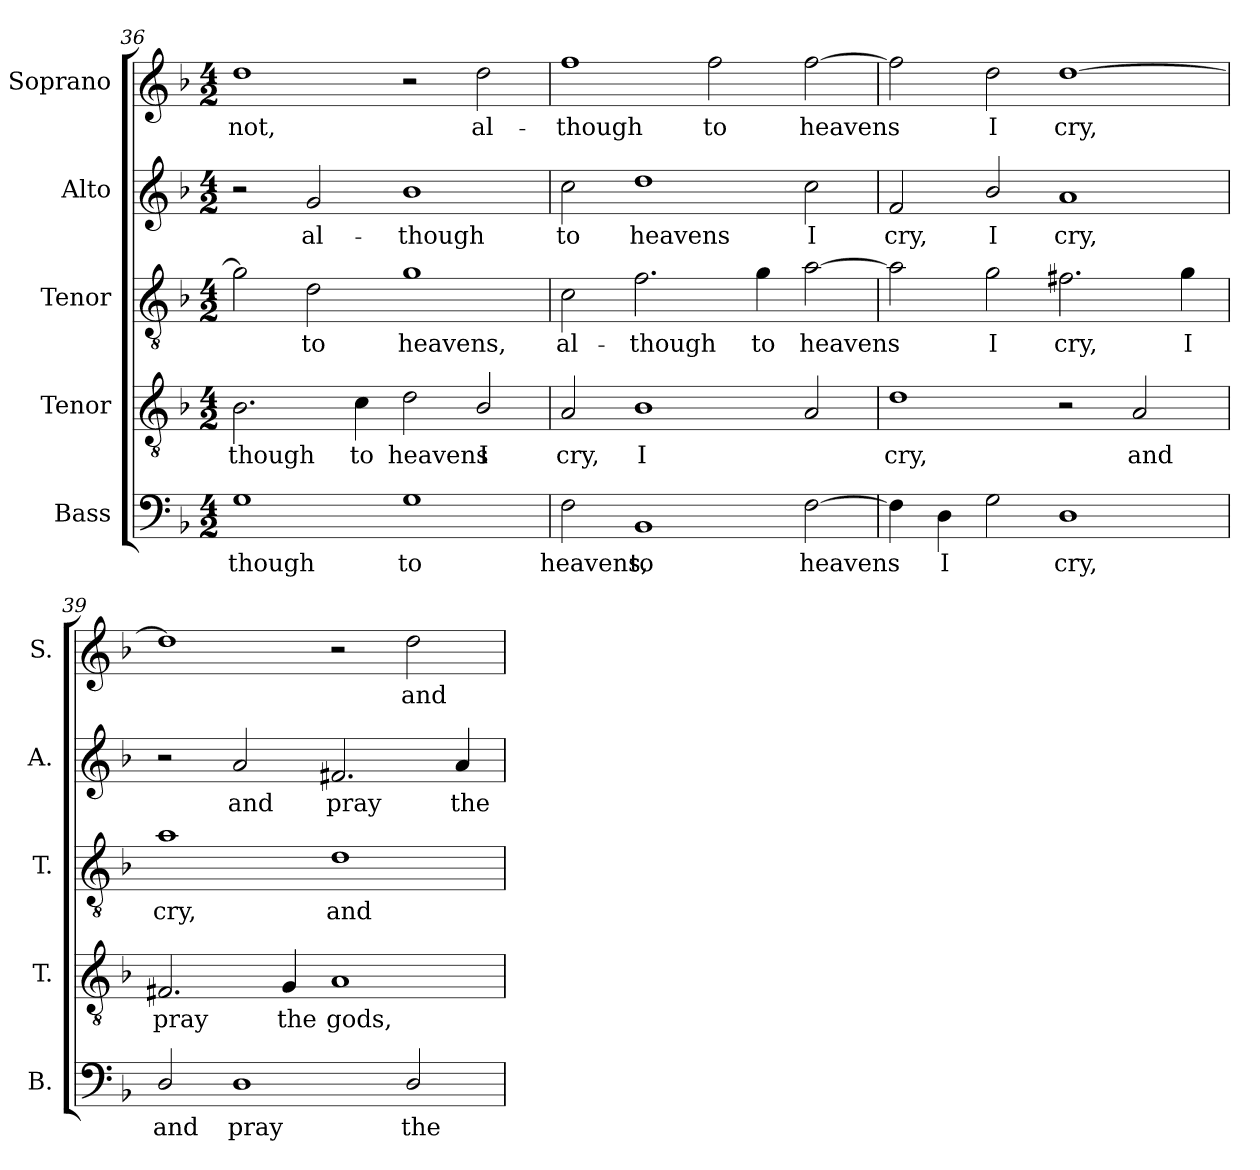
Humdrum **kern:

**kern	**text	**kern	**text	**kern	**text	**kern	**text	**kern	**text
*part5	*part5	*part4	*part4	*part3	*part3	*part2	*part2	*part1	*part1
*staff5	*staff5	*staff4	*staff4	*staff3	*staff3	*staff2	*staff2	*staff1	*staff1
*I"Bass	*	*I"Tenor	*	*I"Tenor	*	*I"Alto	*	*I"Soprano	*
*I'B.	*	*I'T.	*	*I'T.	*	*I'A.	*	*I'S.	*
*clefF4	*	*clefGv2	*	*clefGv2	*	*clefG2	*	*clefG2	*
*	*	*ITrd7c12	*	*ITrd7c12	*	*	*	*	*
*k[b-]	*	*k[b-]	*	*k[b-]	*	*k[b-]	*	*k[b-]	*
*F:	*	*F:	*	*F:	*	*F:	*	*F:	*
*M4/2	*	*M4/2	*	*M4/2	*	*M4/2	*	*M4/2	*
=36	=36	=36	=36	=36	=36	=36	=36	=36	=36
!	!LO:LY:b:color=#000000	!	!	!	!	!	!	!	!
!	!	!	!LO:LY:b:color=#000000	!	!	!	!	!	!
!	!	!	!	!	!	!	!	!	!LO:LY:b:color=#000000
1Gi	-though	2.BB-i\	-though	2Gi\]	.	2r	.	1ddi	not,
!	!	!	!	!	!LO:LY:b:color=#000000	!	!	!	!
!	!	!	!	!	!	!	!LO:LY:b:color=#000000	!	!
.	.	.	.	2Di\	to	2gi/	al-	.	.
!	!	!	!LO:LY:b:color=#000000	!	!	!	!	!	!
.	.	4Ci\	to	.	.	.	.	.	.
!	!LO:LY:b:color=#000000	!	!	!	!	!	!	!	!
!	!	!	!LO:LY:b:color=#000000	!	!	!	!	!	!
!	!	!	!	!	!LO:LY:b:color=#000000	!	!	!	!
!	!	!	!	!	!	!	!LO:LY:b:color=#000000	!	!
1Gi	to	2Di\	heavens	1Gi	heavens,	1b-i	-though	2r	.
!	!	!	!LO:LY:b:color=#000000	!	!	!	!	!	!
!	!	!	!	!	!	!	!	!	!LO:LY:b:color=#000000
.	.	2BB-i/	I	.	.	.	.	2ddi\	al-
!!LO:PB:g=z
=37	=37	=37	=37	=37	=37	=37	=37	=37	=37
!	!LO:LY:b:color=#000000	!	!	!	!	!	!	!	!
!	!	!	!LO:LY:b:color=#000000	!	!	!	!	!	!
!	!	!	!	!	!LO:LY:b:color=#000000	!	!	!	!
!	!	!	!	!	!	!	!LO:LY:b:color=#000000	!	!
!	!	!	!	!	!	!	!	!	!LO:LY:b:color=#000000
2Fi\	heavens,	2AAi/	cry,	2Ci\	al-	2cci\	to	1ffi	-though
!	!LO:LY:b:color=#000000	!	!	!	!	!	!	!	!
!	!	!	!LO:LY:b:color=#000000	!	!	!	!	!	!
!	!	!	!	!	!LO:LY:b:color=#000000	!	!	!	!
!	!	!	!	!	!	!	!LO:LY:b:color=#000000	!	!
1BB-i	to	1BB-i	I	2.Fi\	-though	1ddi	heavens	.	.
!	!	!	!	!	!	!	!	!	!LO:LY:b:color=#000000
.	.	.	.	.	.	.	.	2ffi\	to
!	!	!	!	!	!LO:LY:b:color=#000000	!	!	!	!
.	.	.	.	4Gi\	to	.	.	.	.
!	!LO:LY:b:color=#000000	!	!	!	!	!	!	!	!
!	!	!	!	!	!LO:LY:b:color=#000000	!	!	!	!
!	!	!	!	!	!	!	!LO:LY:b:color=#000000	!	!
!	!	!	!	!	!	!	!	!	!LO:LY:b:color=#000000
[2Fi\	heavens	2AAi/	.	[2Ai\	heavens	2cci\	I	[2ffi\	heavens
=38	=38	=38	=38	=38	=38	=38	=38	=38	=38
!	!	!	!LO:LY:b:color=#000000	!	!	!	!	!	!
!	!	!	!	!	!	!	!LO:LY:b:color=#000000	!	!
4Fi\]	.	1Di	cry,	2Ai\]	.	2fi/	cry,	2ffi\]	.
!	!LO:LY:b:color=#000000	!	!	!	!	!	!	!	!
4Di\	I	.	.	.	.	.	.	.	.
!	!	!	!	!	!LO:LY:b:color=#000000	!	!	!	!
!	!	!	!	!	!	!	!LO:LY:b:color=#000000	!	!
!	!	!	!	!	!	!	!	!	!LO:LY:b:color=#000000
2Gi\	.	.	.	2Gi\	I	2b-i/	I	2ddi\	I
!	!LO:LY:b:color=#000000	!	!	!	!	!	!	!	!
!	!	!	!	!	!LO:LY:b:color=#000000	!	!	!	!
!	!	!	!	!	!	!	!LO:LY:b:color=#000000	!	!
!	!	!	!	!	!	!	!	!	!LO:LY:b:color=#000000
1Di	cry,	2r	.	2.F#Xi\	cry,	1ai	cry,	[1ddi	cry,
!	!	!	!LO:LY:b:color=#000000	!	!	!	!	!	!
.	.	2AAi/	and	.	.	.	.	.	.
!	!	!	!	!	!LO:LY:b:color=#000000	!	!	!	!
.	.	.	.	4Gi\	I	.	.	.	.
=39	=39	=39	=39	=39	=39	=39	=39	=39	=39
!	!LO:LY:b:color=#000000	!	!	!	!	!	!	!	!
!	!	!	!LO:LY:b:color=#000000	!	!	!	!	!	!
!	!	!	!	!	!LO:LY:b:color=#000000	!	!	!	!
2Di/	and	2.FF#Xi/	pray	1Ai	cry,	2r	.	1ddi]	.
!	!LO:LY:b:color=#000000	!	!	!	!	!	!	!	!
!	!	!	!	!	!	!	!LO:LY:b:color=#000000	!	!
1Di	pray	.	.	.	.	2ai/	and	.	.
!	!	!	!LO:LY:b:color=#000000	!	!	!	!	!	!
.	.	4GGi/	the	.	.	.	.	.	.
!	!	!	!LO:LY:b:color=#000000	!	!	!	!	!	!
!	!	!	!	!	!LO:LY:b:color=#000000	!	!	!	!
!	!	!	!	!	!	!	!LO:LY:b:color=#000000	!	!
.	.	1AAi	gods,	1Di	and	2.f#Xi/	pray	2r	.
!	!LO:LY:b:color=#000000	!	!	!	!	!	!	!	!
!	!	!	!	!	!	!	!	!	!LO:LY:b:color=#000000
2Di/	the	.	.	.	.	.	.	2ddi\	and
!	!	!	!	!	!	!	!LO:LY:b:color=#000000	!	!
.	.	.	.	.	.	4ai/	the	.	.
=	=	=	=	=	=	=	=	=	=
*-	*-	*-	*-	*-	*-	*-	*-	*-	*-
